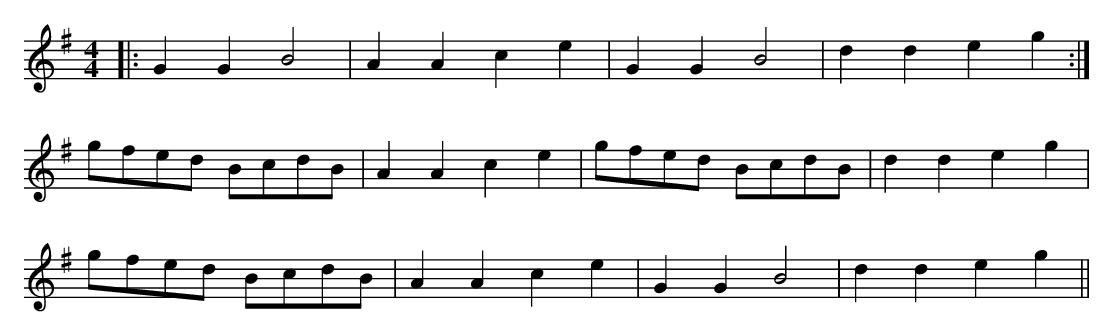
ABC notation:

X:1
M:4/4
K:G
|:G2G2 B4|A2A2 c2e2|G2G2 B4|d2d2 e2g2:|
gfed BcdB|A2A2 c2e2|gfed BcdB|d2d2 e2g2|
gfed BcdB|A2A2 c2e2|G2G2 B4|d2d2 e2g2||
